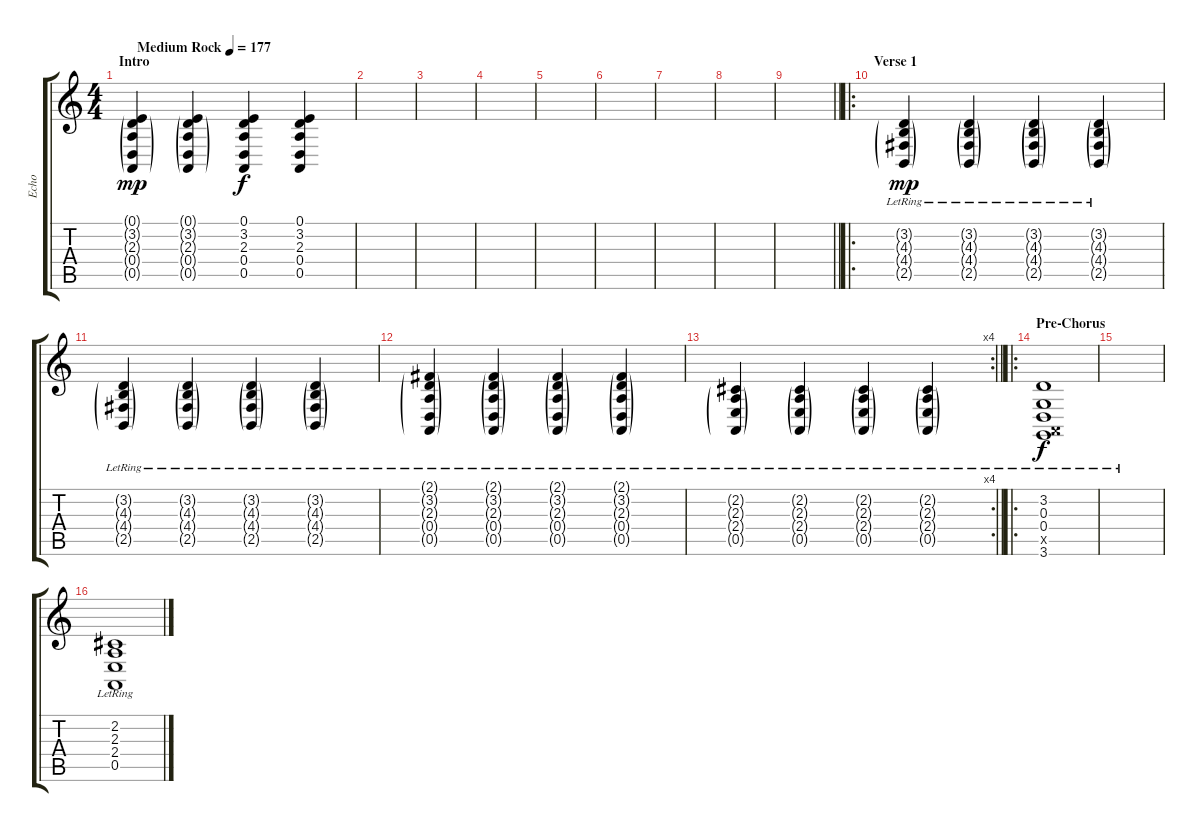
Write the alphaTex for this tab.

\track ("Echo" "Echo") {instrument pad5bowed}
\staff {score tabs}
\tuning (E4 B3 G3 D3 A2 E2) {hide}
\ts (4 4)
\section ("" "Intro")
\tempo (177 "Medium Rock")
\clef g2
\ks c
(0.1{g} 3.2{g} 2.3{g} 0.4{g} 0.5{g}).4{dy mp instrument pad5bowed} (0.1{g} 3.2{g} 2.3{g} 0.4{g} 0.5{g}).4 (0.1 3.2 2.3 0.4 0.5).4{dy f} (0.1 3.2 2.3 0.4 0.5).4 |
|
|
|
|
|
|
|
\barLineRight lightlight
|
\ro
\section ("" "Verse 1")
(3.2{g lr} 4.3{g lr} 4.4{g lr} 2.5{g lr}).4{dy mp} (3.2{g lr} 4.3{g lr} 4.4{g lr} 2.5{g lr}).4 (3.2{g lr} 4.3{g lr} 4.4{g lr} 2.5{g lr}).4 (3.2{g lr} 4.3{g lr} 4.4{g lr} 2.5{g lr}).4 |
(3.2{g lr} 4.3{g lr} 4.4{g lr} 2.5{g lr}).4 (3.2{g lr} 4.3{g lr} 4.4{g lr} 2.5{g lr}).4 (3.2{g lr} 4.3{g lr} 4.4{g lr} 2.5{g lr}).4 (3.2{g lr} 4.3{g lr} 4.4{g lr} 2.5{g lr}).4 |
(2.1{g lr} 3.2{g lr} 2.3{g lr} 0.4{g lr} 0.5{g lr}).4 (2.1{g lr} 3.2{g lr} 2.3{g lr} 0.4{g lr} 0.5{g lr}).4 (2.1{g lr} 3.2{g lr} 2.3{g lr} 0.4{g lr} 0.5{g lr}).4 (2.1{g lr} 3.2{g lr} 2.3{g lr} 0.4{g lr} 0.5{g lr}).4 |
\rc 4
\barLineRight lightlight
(2.2{g lr} 2.3{g lr} 2.4{g lr} 0.5{g lr}).4 (2.2{g lr} 2.3{g lr} 2.4{g lr} 0.5{g lr}).4 (2.2{g lr} 2.3{g lr} 2.4{g lr} 0.5{g lr}).4 (2.2{g lr} 2.3{g lr} 2.4{g lr} 0.5{g lr}).4 |
\ro
\section ("" "Pre-Chorus")
(3.2{lr} 0.3{lr} 0.4{lr} 0.5{x} 3.6{lr}).1{dy f} |
|
(2.2{lr} 2.3{lr} 2.4{lr} 0.5{lr}).1
